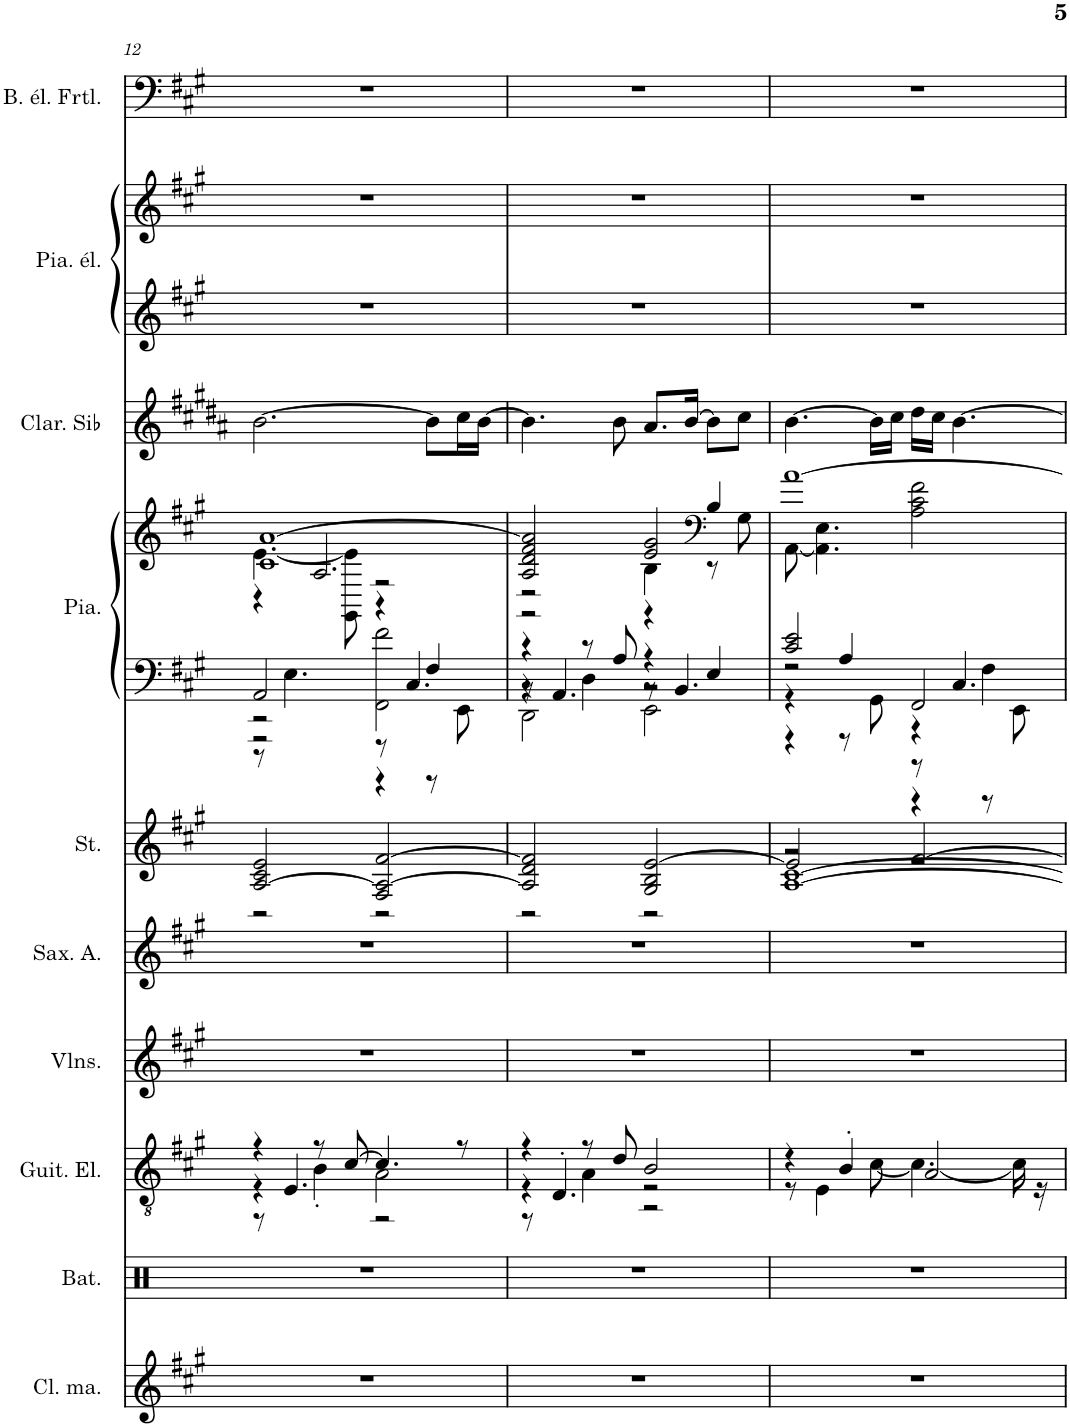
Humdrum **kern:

**kern	**kern	**kern	**kern	**kern	**kern	**kern	**kern	**kern	**kern	**kern	**kern
*part10	*part9	*part8	*part7	*part6	*part5	*part4	*part4	*part3	*part2	*part2	*part1
*staff12	*staff11	*staff10	*staff9	*staff8	*staff7	*staff6	*staff5	*staff4	*staff3	*staff2	*staff1
*I"Cloches à mains	*I"Batterie	*I"Guitare électrique	*I"Violons	*I"Saxophone Alto	*I"Cordes	*I"Piano	*	*I"Clarinette en Sib	*I"Piano électrique	*	*I"Basse électrique fretless, I WillAlw
*I'Cl. ma.	*I'Bat.	*I'Guit. El.	*I'Vlns.	*I'Sax. A.	*	*I'Pia.	*	*I'Clar. Sib	*I'Pia. él.	*	*I'B. él. Frtl.
!!LO:PB:g=z
*clefG2	*clefX	*clefGv2	*clefG2	*clefG2	*clefG2	*clefF4	*clefG2	*clefG2	*clefG2	*clefG2	*clefF4
*	*	*	*	*Trd5c9	*	*	*	*Trd1c2	*	*	*Trd7c12
*k[f#c#g#]	*k[]	*k[f#c#g#]	*k[f#c#g#]	*k[f#c#g#]	*k[f#c#g#]	*k[f#c#g#]	*k[f#c#g#]	*k[f#c#g#d#a#]	*k[f#c#g#]	*k[f#c#g#]	*k[f#c#g#]
*M4/4	*M4/4	*M4/4	*M4/4	*M4/4	*M4/4	*M4/4	*M4/4	*M4/4	*M4/4	*M4/4	*M4/4
=12	=12	=12	=12	=12	=12	=12	=12	=12	=12	=12	=12
*	*	*^	*	*	*^	*^	*^	*	*	*	*
*	*	*	*^	*	*	*	*	*	*^	*	*^	*	*	*	*
*	*	*	*	*	*	*	*	*	*	*	*^	*	*	*	*	*	*	*
1r	1r	4r	4r	8r	1r	1r	[2A/ 2c#/ 2e/	2r	2AA/	2r	2r	8r	1c# [1a	[4.e\	4r	[2.b\	1r	1r	1r
.	.	.	.	4.E/	.	.	.	.	.	.	.	4.E\	.	.	.	.	.	.	.
.	.	8r	4B'\	.	.	.	.	.	.	.	.	.	.	.	2.A/	.	.	.	.
.	.	[8c#/	.	.	.	.	.	.	.	.	.	.	.	8GG#\ 8e\]	.	.	.	.	.
.	.	4.c#/]	2A\	2r	.	.	2F#/ 2A/_ [2f#/	2r	4r	2FF#\ 2f#\	8r	4r	.	2r	.	.	.	.	.
.	.	.	.	.	.	.	.	.	.	.	4.C#/	.	.	.	.	.	.	.	.
.	.	.	.	.	.	.	.	.	4F#/	.	.	8r	.	.	.	8b\L]	.	.	.
.	.	8r	.	.	.	.	.	.	.	.	.	8EE\	.	.	.	16cc#\L	.	.	.
.	.	.	.	.	.	.	.	.	.	.	.	.	.	.	.	[16b\JJ	.	.	.
=13	=13	=13	=13	=13	=13	=13	=13	=13	=13	=13	=13	=13	=13	=13	=13	=13	=13	=13	=13
1r	1r	4r	4r	8r	1r	1r	2A/] 2d/ 2f#/]	2r	4r	4r	8r	2DD\	2A/ 2d/ 2f#/ 2a/]	2r	2r	4.b\]	1r	1r	1r
.	.	.	.	4.D'/	.	.	.	.	.	.	4.AA/	.	.	.	.	.	.	.	.
.	.	8r	4A\	.	.	.	.	.	8r	4D\	.	.	.	.	.	.	.	.	.
.	.	8d/	.	.	.	.	.	.	8A/	.	.	.	.	.	.	8b\	.	.	.
.	.	2B/	2r	2r	.	.	2G#/ 2B/ [2e/	2r	4r	2r	8r	2EE\	2e/ 2g#/	4B\	4r	8.a#/L	.	.	.
.	.	.	.	.	.	.	.	.	.	.	4.BB/	.	.	.	.	.	.	.	.
.	.	.	.	.	.	.	.	.	.	.	.	.	.	.	.	[16b/Jk	.	.	.
*	*	*	*	*	*	*	*	*	*	*	*	*	*clefF4	*	*	*	*	*	*
.	.	.	.	.	.	.	.	.	4E/	.	.	.	.	8r	4B/	8b\L]	.	.	.
.	.	.	.	.	.	.	.	.	.	.	.	.	.	8G#\	.	8cc#\J	.	.	.
*	*	*	*v	*v	*	*	*	*	*	*	*	*	*	*v	*v	*	*	*	*
=14	=14	=14	=14	=14	=14	=14	=14	=14	=14	=14	=14	=14	=14	=14	=14	=14	=14
*	*	*	*	*	*	*	*^	*	*	*	*	*	*	*	*	*	*
1r	1r	4r	8r	1r	1r	2e/]	2r	[1A [1c#	2c#/ 2e/	2r	4r	4r	[1a	[8AA\	[4.b\	1r	1r	1r
.	.	.	4E\	.	.	.	.	.	.	.	.	.	.	4.AA\] 4.E\	.	.	.	.
.	.	4B'/	.	.	.	.	.	.	.	.	4A/	8r	.	.	.	.	.	.
.	.	.	[8c#\	.	.	.	.	.	.	.	.	8GG#\	.	.	16b\LL]	.	.	.
.	.	.	.	.	.	.	.	.	.	.	.	.	.	.	16cc#\JJ	.	.	.
.	.	2A/	4.c#\_	.	.	[2f#/	2r	.	2FF#/	4r	8r	4r	.	2A\ 2c#\ 2f#\	16dd#\LL	.	.	.
.	.	.	.	.	.	.	.	.	.	.	.	.	.	.	16cc#\JJ	.	.	.
.	.	.	.	.	.	.	.	.	.	.	4.C#/	.	.	.	[4.b\	.	.	.
.	.	.	.	.	.	.	.	.	.	4F#\	.	8r	.	.	.	.	.	.
.	.	.	16c#\]	.	.	.	.	.	.	.	.	8EE\	.	.	.	.	.	.
.	.	.	16r	.	.	.	.	.	.	.	.	.	.	.	.	.	.	.
*	*	*	*	*	*	*v	*v	*v	*	*	*	*	*	*	*	*	*	*
*	*	*	*	*	*	*	*v	*v	*v	*v	*	*	*	*	*	*
*	*	*v	*v	*	*	*	*	*v	*v	*	*	*	*
=	=	=	=	=	=	=	=	=	=	=	=
*-	*-	*-	*-	*-	*-	*-	*-	*-	*-	*-	*-
